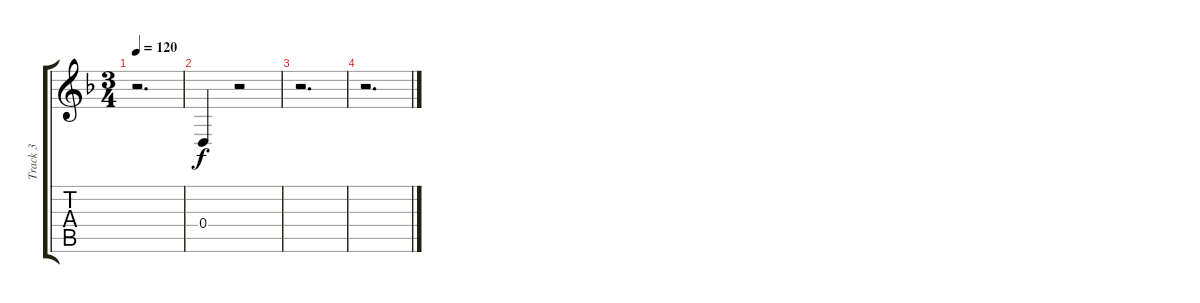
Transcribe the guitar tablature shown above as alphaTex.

\track ("Track 3" "Track 3") {instrument cello}
\staff {score tabs}
\tuning (E4 B3 G3 D3 A2 E2) {hide}
\ts (3 4)
\tempo 120
\clef g2
\ks dminor
r.2{d dy f} |
0.4.4 r.2 |
r.2{d} |
r.2{d}
